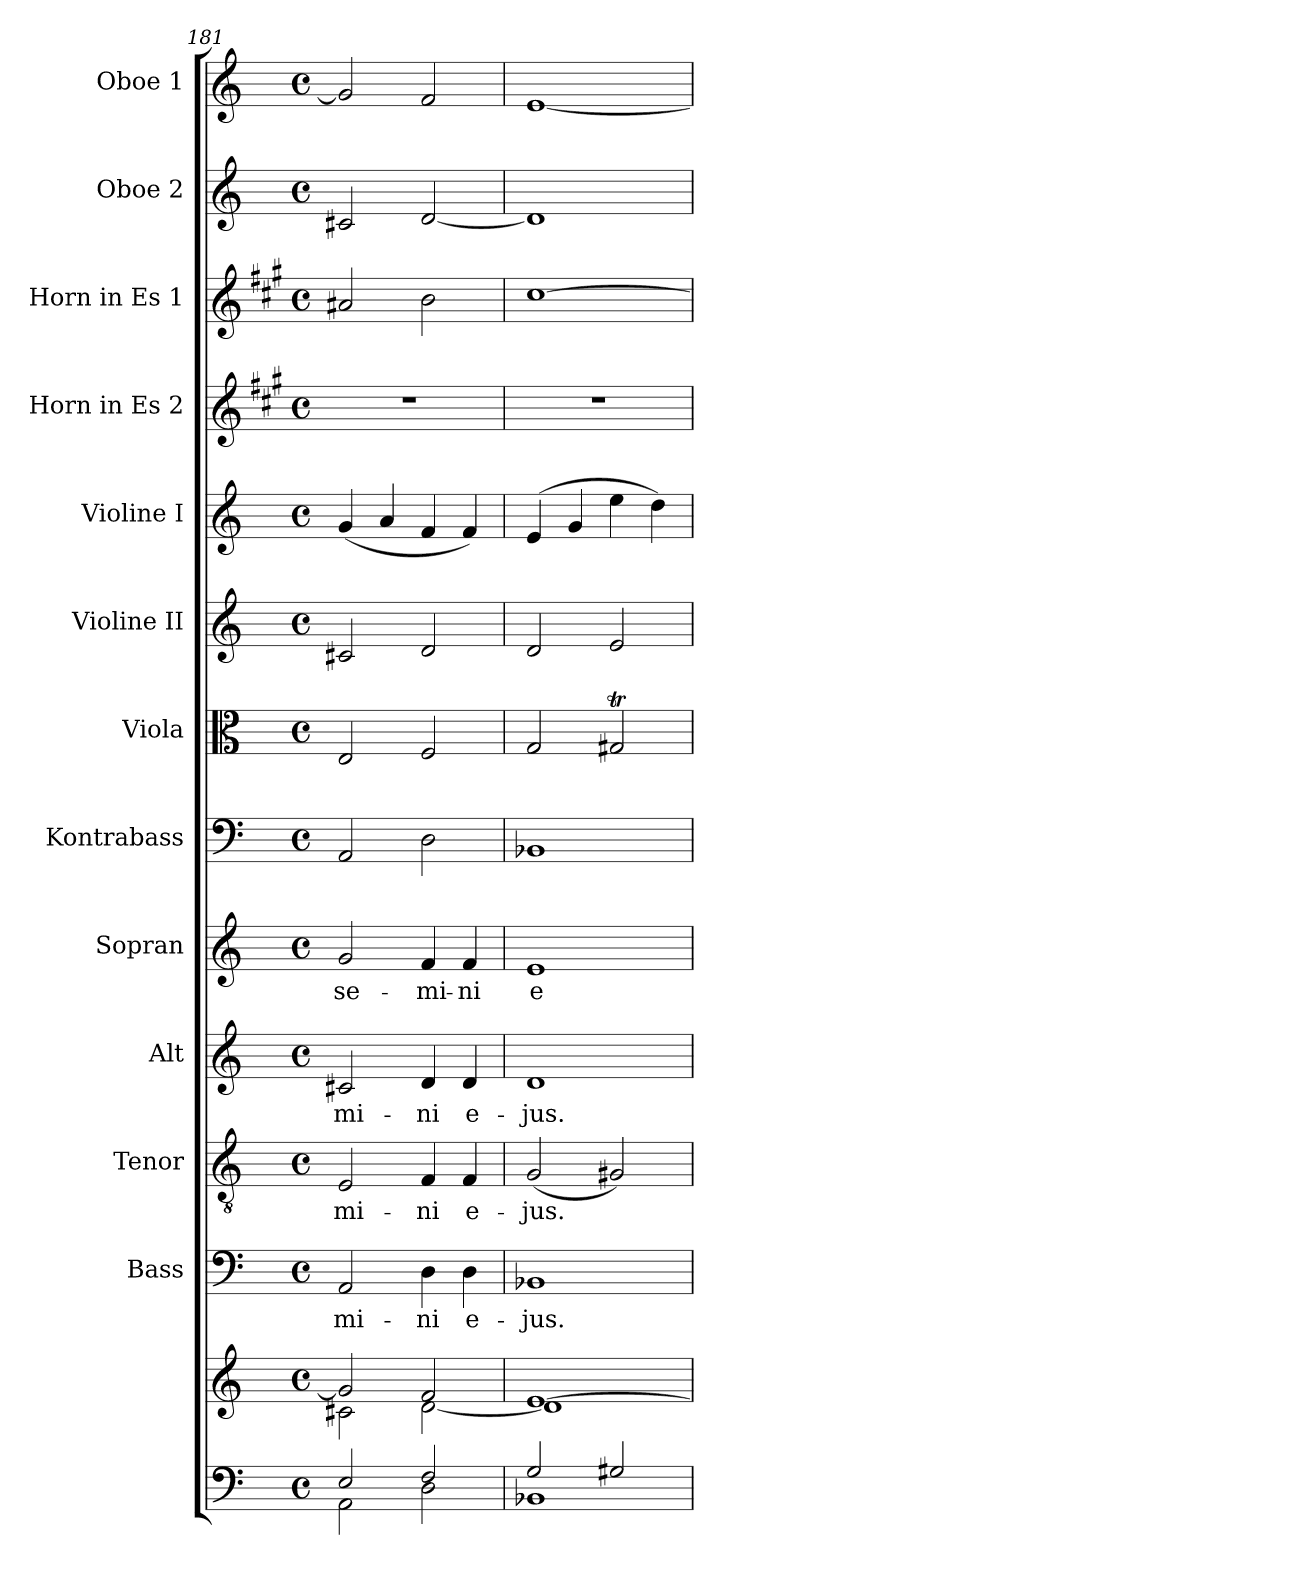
**kern	**kern	**kern	**text	**kern	**text	**kern	**text	**kern	**text	**kern	**kern	**kern	**kern	**kern	**kern	**kern	**kern
*part13	*part13	*part12	*part12	*part11	*part11	*part10	*part10	*part9	*part9	*part8	*part7	*part6	*part5	*part4	*part3	*part2	*part1
*staff14	*staff13	*staff12	*staff12	*staff11	*staff11	*staff10	*staff10	*staff9	*staff9	*staff8	*staff7	*staff6	*staff5	*staff4	*staff3	*staff2	*staff1
*	*	*I"Bass	*	*I"Tenor	*	*I"Alt	*	*I"Sopran	*	*I"Kontrabass	*I"Viola	*I"Violine II	*I"Violine I	*I"Horn in Es 2	*I"Horn in Es 1	*I"Oboe 2	*I"Oboe 1
*	*	*I'B.	*	*I'T.	*	*I'A.	*	*I'S.	*	*I'Kb.	*I'Vla.	*I'Vl. II	*I'Vl. I	*I'Hr. 2	*I'Hr. 1	*I'Ob. 2	*I'Ob. 1
*clefF4	*clefG2	*clefF4	*	*clefGv2	*	*clefG2	*	*clefG2	*	*clefF4	*clefC3	*clefG2	*clefG2	*clefG2	*clefG2	*clefG2	*clefG2
*	*	*	*	*	*	*	*	*	*	*ITrd7c12	*	*	*	*ITrd5c9	*ITrd5c9	*	*
*k[]	*k[]	*k[]	*	*k[]	*	*k[]	*	*k[]	*	*k[]	*k[]	*k[]	*k[]	*k[]	*k[]	*k[]	*k[]
*C:	*C:	*C:	*	*C:	*	*C:	*	*C:	*	*C:	*C:	*C:	*C:	*C:	*C:	*C:	*C:
*M4/4	*M4/4	*M4/4	*	*M4/4	*	*M4/4	*	*M4/4	*	*M4/4	*M4/4	*M4/4	*M4/4	*M4/4	*M4/4	*M4/4	*M4/4
*met(c)	*met(c)	*met(c)	*	*met(c)	*	*met(c)	*	*met(c)	*	*met(c)	*met(c)	*met(c)	*met(c)	*met(c)	*met(c)	*met(c)	*met(c)
=181	=181	=181	=181	=181	=181	=181	=181	=181	=181	=181	=181	=181	=181	=181	=181	=181	=181
*^	*^	*	*	*	*	*	*	*	*	*	*	*	*	*	*	*	*
!	!	!	!	!	!LO:LY:b	!	!LO:LY:b	!	!LO:LY:b	!	!LO:LY:b	!	!	!	!	!	!	!	!
2E/	2AA\	2g/]	2c#X\	2AA/	-mi-	2E/	-mi-	2c#X/	-mi-	2g/	se-	2AAA/	2E/	2c#X/	(<4g/	1r	2c#X/	2c#X/	2g/]
.	.	.	.	.	.	.	.	.	.	.	.	.	.	.	4a/	.	.	.	.
!	!	!	!	!	!LO:LY:b	!	!LO:LY:b	!	!LO:LY:b	!	!LO:LY:b	!	!	!	!	!	!	!	!
2F/	2D\	2f/	[<2d\	4D\	-ni	4F/	-ni	4d/	-ni	4f/	-mi-	2DD\	2F/	2d/	4f/	.	2d\	[2d/	2f/
!	!	!	!	!	!LO:LY:b	!	!LO:LY:b	!	!LO:LY:b	!	!LO:LY:b	!	!	!	!	!	!	!	!
.	.	.	.	4D\	e-	4F/	e-	4d/	e-	4f/	-ni	.	.	.	4f/)	.	.	.	.
=182	=182	=182	=182	=182	=182	=182	=182	=182	=182	=182	=182	=182	=182	=182	=182	=182	=182	=182	=182
!	!	!	!	!	!LO:LY:b	!	!LO:LY:b	!	!LO:LY:b	!	!LO:LY:b	!	!	!	!	!	!	!	!
2G/	1BB-X	[>1e	1d]	1BB-X	-jus.	(<2G/	-jus.	1d	-jus.	1e	e-	1BBB-X	2G/	2d/	(4e/	1r	[1e	1d]	[1e
.	.	.	.	.	.	.	.	.	.	.	.	.	.	.	4g/	.	.	.	.
2G#X/	.	.	.	.	.	2G#X/)	.	.	.	.	.	.	2G#Xt/	2e/	4ee\	.	.	.	.
.	.	.	.	.	.	.	.	.	.	.	.	.	.	.	4dd\)	.	.	.	.
*v	*v	*	*	*	*	*	*	*	*	*	*	*	*	*	*	*	*	*	*
*	*v	*v	*	*	*	*	*	*	*	*	*	*	*	*	*	*	*	*
=	=	=	=	=	=	=	=	=	=	=	=	=	=	=	=	=	=
*-	*-	*-	*-	*-	*-	*-	*-	*-	*-	*-	*-	*-	*-	*-	*-	*-	*-
